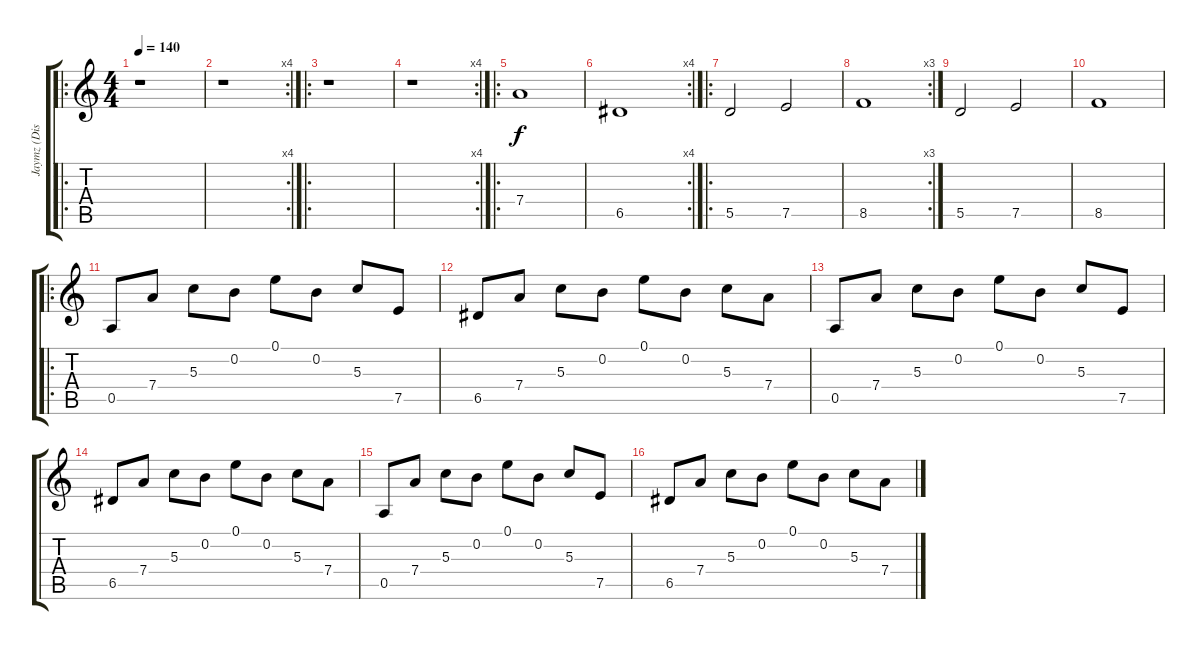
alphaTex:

\track ("Jaymz (Disto Gtr)" "Jaymz (Dis") {instrument distortionguitar}
\staff {score tabs}
\tuning (E4 B3 G3 D3 A2 E2) {hide}
\ro
\ts (4 4)
\tempo 140
\clef g2
\ks c
r.1{dy f} |
\rc 4
r.1 |
\ro
r.1 |
\rc 4
r.1 |
\ro
7.4.1 |
\rc 4
6.5.1 |
\ro
5.5.2 7.5.2 |
\rc 3
8.5.1 |
5.5.2 7.5.2 |
8.5.1 |
\ro
0.5.8 7.4.8 5.3.8 0.2.8 0.1.8 0.2.8 5.3.8 7.5.8 |
6.5.8 7.4.8 5.3.8 0.2.8 0.1.8 0.2.8 5.3.8 7.4.8 |
0.5.8 7.4.8 5.3.8 0.2.8 0.1.8 0.2.8 5.3.8 7.5.8 |
6.5.8 7.4.8 5.3.8 0.2.8 0.1.8 0.2.8 5.3.8 7.4.8 |
0.5.8 7.4.8 5.3.8 0.2.8 0.1.8 0.2.8 5.3.8 7.5.8 |
6.5.8 7.4.8 5.3.8 0.2.8 0.1.8 0.2.8 5.3.8 7.4.8
